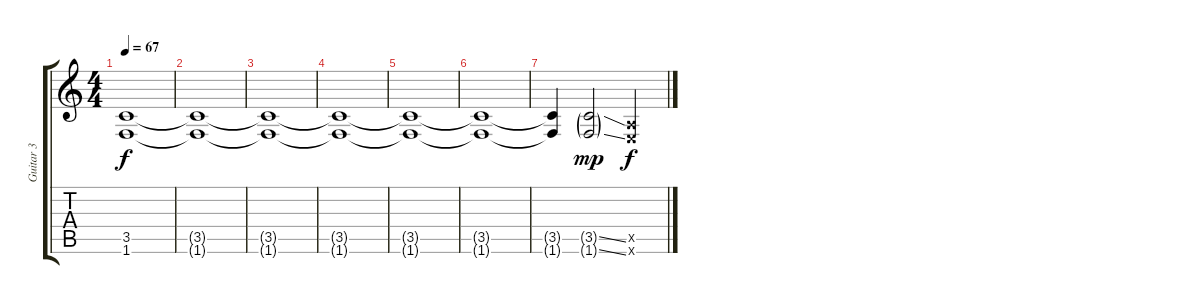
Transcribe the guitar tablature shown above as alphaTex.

\track ("Guitar 3" "Guitar 3") {instrument distortionguitar}
\staff {score tabs}
\tuning (E4 B3 G3 D3 A2 E2) {hide}
\ts (4 4)
\tempo 67
\clef g2
\ks c
(3.5 1.6).1{dy f} |
(3.5{t} 1.6{t}).1 |
(3.5{t} 1.6{t}).1 |
(3.5{t} 1.6{t}).1 |
(3.5{t} 1.6{t}).1 |
(3.5{t} 1.6{t}).1 |
(3.5{t} 1.6{t}).4 (3.5{ss g} 1.6{ss g}).2{dy mp volume 0} (0.5{x} 0.6{x}).4{dy f}
